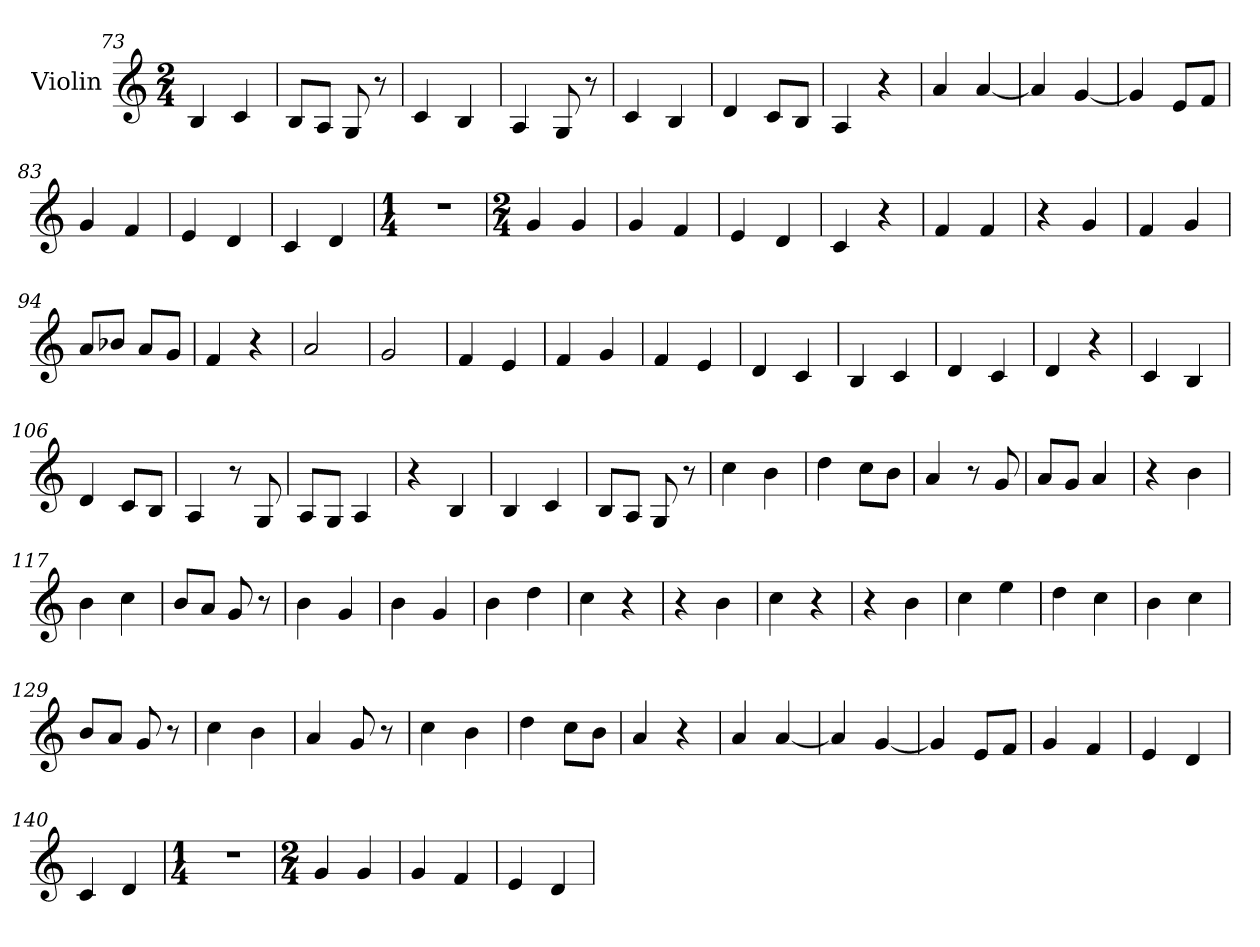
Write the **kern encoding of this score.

**kern
*part1
*staff1
*I"Violin
*clefG2
*k[]
*M2/4
=73
4B/
4c/
=74
8B/L
8A/J
8G/
8r
=75
4c/
4B/
=76
4A/
8G/
8r
=77
4c/
4B/
=78
4d/
8c/L
8B/J
=79
4A/
4r
=80
4a/
[4a/
!!LO:PB:g=z
=81
4a/]
[4g/
=82
4g/]
8e/L
8f/J
=83
4g/
4f/
=84
4e/
4d/
=85
4c/
4d/
=86
*M1/4
4r
=87
*M2/4
4g/
4g/
=88
4g/
4f/
=89
4e/
4d/
!!LO:LB:g=z
=90
4c/
4r
=91
4f/
4f/
=92
4r
4g/
=93
4f/
4g/
=94
8a/L
8b-X/J
8a/L
8g/J
=95
4f/
4r
=96
2a/
=97
2g/
=98
4f/
4e/
=99
4f/
4g/
=100
4f/
4e/
!!LO:LB:g=z
=101
4d/
4c/
=102
4B/
4c/
=103
4d/
4c/
=104
4d/
4r
=105
4c/
4B/
=106
4d/
8c/L
8B/J
=107
4A/
8r
8G/
=108
8A/L
8G/J
4A/
=109
4r
4B/
=110
4B/
4c/
!!LO:LB:g=z
=111
8B/L
8A/J
8G/
8r
=112
4cc\
4b\
=113
4dd\
8cc\L
8b\J
=114
4a/
8r
8g/
=115
8a/L
8g/J
4a/
=116
4r
4b\
=117
4b\
4cc\
=118
8b/L
8a/J
8g/
8r
=119
4b\
4g/
=120
4b\
4g/
!!LO:LB:g=z
=121
4b\
4dd\
=122
4cc\
4r
=123
4r
4b\
=124
4cc\
4r
=125
4r
4b\
=126
4cc\
4ee\
=127
4dd\
4cc\
=128
4b\
4cc\
=129
8b/L
8a/J
8g/
8r
=130
4cc\
4b\
!!LO:LB:g=z
=131
4a/
8g/
8r
=132
4cc\
4b\
=133
4dd\
8cc\L
8b\J
=134
4a/
4r
=135
4a/
[4a/
=136
4a/]
[4g/
=137
4g/]
8e/L
8f/J
=138
4g/
4f/
=139
4e/
4d/
=140
4c/
4d/
!!LO:LB:g=z
=141
*M1/4
4r
=142
*M2/4
4g/
4g/
=143
4g/
4f/
=144
4e/
4d/
=
*-
